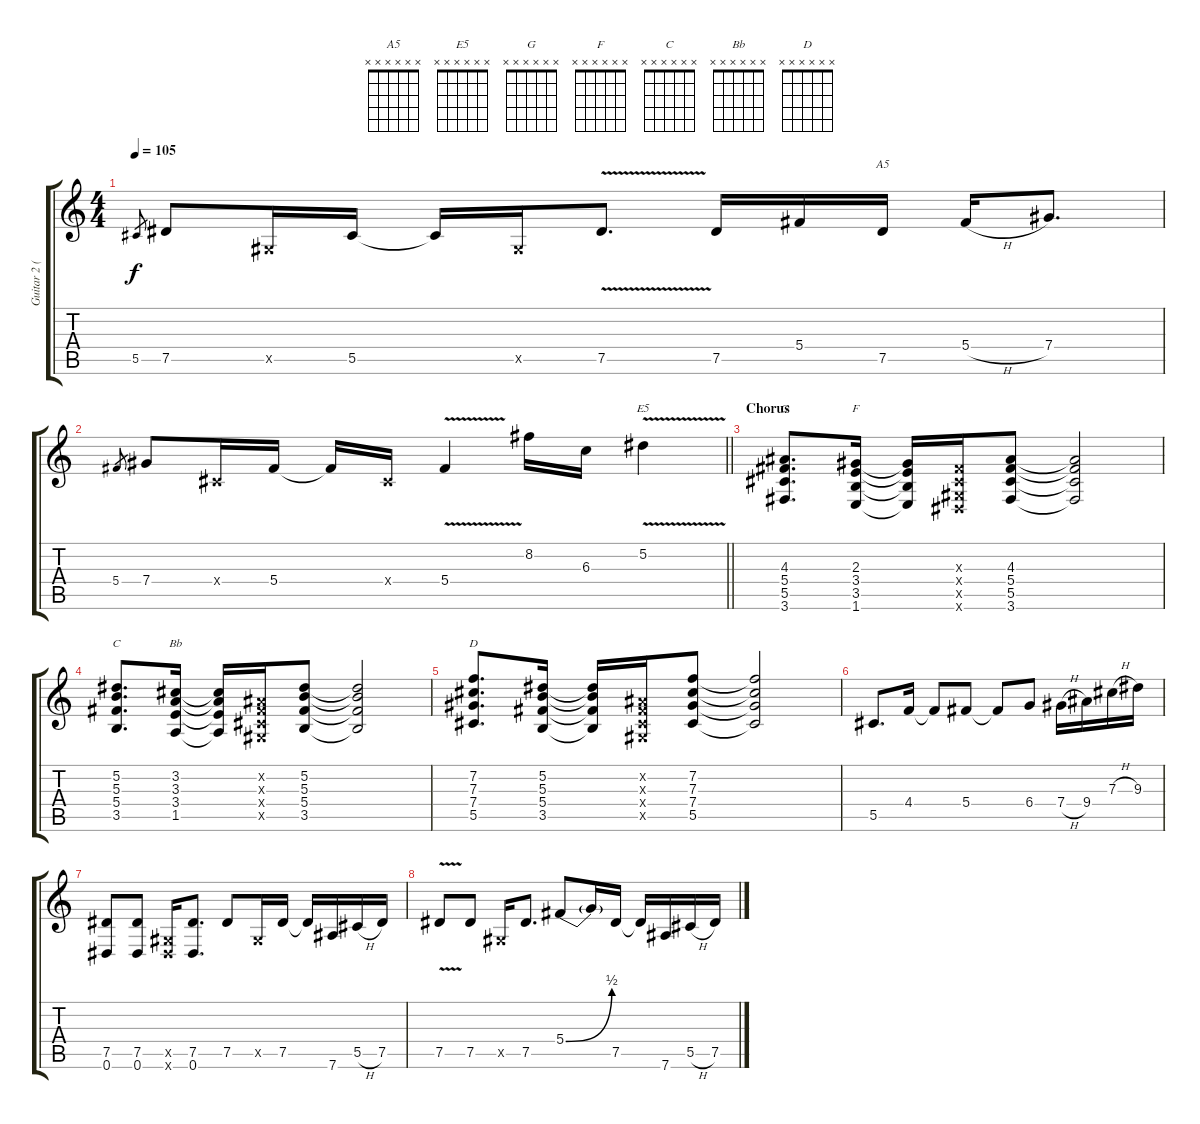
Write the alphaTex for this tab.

\track ("Guitar 2 (Izzy)" "Guitar 2 (") {instrument overdrivenguitar}
\staff {score tabs}
\tuning (Eb4 Bb3 Gb3 Db3 Ab2 Eb2) {hide}
\chord ("A5" x x x x x x)
\chord ("E5" x x x x x x)
\chord ("G" x x x x x x)
\chord ("F" x x x x x x)
\chord ("C" x x x x x x)
\chord ("Bb" x x x x x x)
\chord ("D" x x x x x x)
\ts (4 4)
\tempo 105
\clef g2
\ks c
5.5.8{gr dy f} 7.5.8 0.5{x}.16 5.5.16 5.5{t}.16 0.5{x}.16 7.5{v}.8{d} 7.5.16 5.4.16 7.5.16{ch "A5"} 5.4{h}.16 7.4.8{d} |
\barLineRight lightlight
5.4.8{gr} 7.4.8 0.4{x}.16 5.4.16 5.4{t}.16 0.4{x}.16 5.4{v}.4 8.2.16 6.3.16 5.2{v}.4{ch "E5"} |
\section ("" "Chorus")
(4.3 5.4 5.5 3.6).8{d ch "G"} (2.3 3.4 3.5 1.6).16{ch "F"} (2.3{t} 3.4{t} 3.5{t} 1.6{t}).16 (0.3{x} 0.4{x} 0.5{x} 0.6{x}).16 (4.3 5.4 5.5 3.6).8 (4.3{t} 5.4{t} 5.5{t} 3.6{t}).2 |
(5.2 5.3 5.4 3.5).8{d ch "C"} (3.2 3.3 3.4 1.5).16{ch "Bb"} (3.2{t} 3.3{t} 3.4{t} 1.5{t}).16 (0.2{x} 0.3{x} 0.4{x} 0.5{x}).16 (5.2 5.3 5.4 3.5).8 (5.2{t} 5.3{t} 5.4{t} 3.5{t}).2 |
(7.2 7.3 7.4 5.5).8{d ch "D"} (5.2 5.3 5.4 3.5).16 (5.2{t} 5.3{t} 5.4{t} 3.5{t}).16 (0.2{x} 0.3{x} 0.4{x} 0.5{x}).16 (7.2 7.3 7.4 5.5).8 (7.2{t} 7.3{t} 7.4{t} 5.5{t}).2 |
5.5.8{d} 4.4.16 4.4{t}.8 5.4.8 5.4{t}.8 6.4.8 7.4{h}.16 9.4.16 7.3{h}.16 9.3.16 |
(7.5 0.6).8 (7.5 0.6).8 (0.5{x} 0.6{x}).16 (7.5 0.6).8{d} 7.5.8 0.5{x}.16 7.5.16 7.5{t}.16 7.6.16 5.5{h}.16 7.5.16 |
7.5{v}.8 7.5.8 0.5{x}.16 7.5.8{d} 5.4{be (bend 0 0 60 2)}.8 5.4{t}.16 7.5.16 7.5{t}.16 7.6.16 5.5{h}.16 7.5.16
